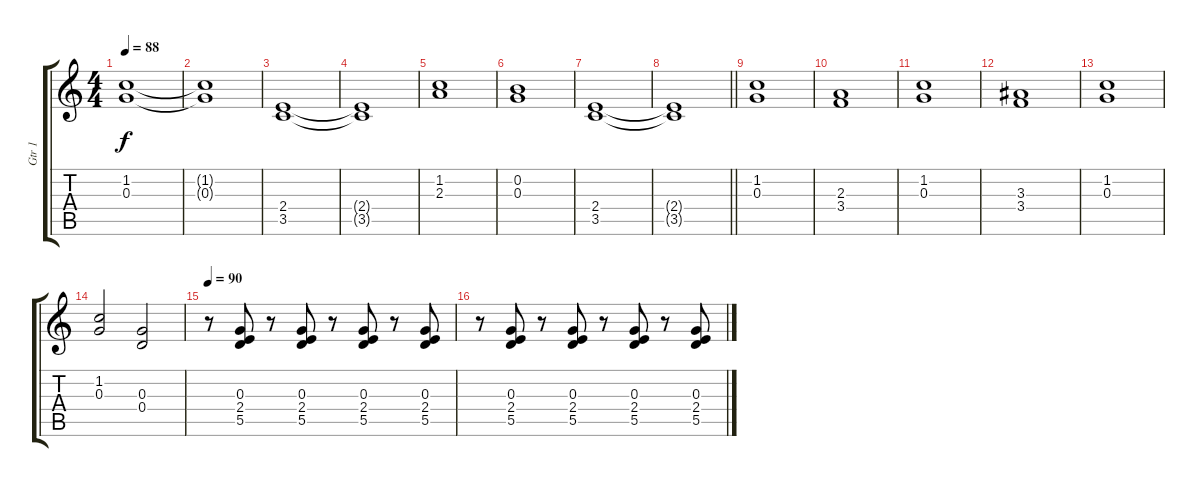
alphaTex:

\track ("Gtr 1" "Gtr 1") {instrument overdrivenguitar}
\staff {score tabs}
\tuning (E4 B3 G3 D3 A2 E2) {hide}
\ts (4 4)
\tempo 88
\clef g2
\ks c
(1.2 0.3).1{dy f} |
(1.2{t} 0.3{t}).1 |
(2.4 3.5).1 |
(2.4{t} 3.5{t}).1 |
(1.2 2.3).1 |
(0.2 0.3).1 |
(2.4 3.5).1 |
\barLineRight lightlight
(2.4{t} 3.5{t}).1 |
(1.2 0.3).1 |
(2.3 3.4).1 |
(1.2 0.3).1 |
(3.3 3.4).1 |
(1.2 0.3).1 |
(1.2 0.3).2 (0.3 0.4).2 |
\tempo 90
r.8 (0.3 2.4 5.5).8 r.8 (0.3 2.4 5.5).8 r.8 (0.3 2.4 5.5).8 r.8 (0.3 2.4 5.5).8 |
r.8 (0.3 2.4 5.5).8 r.8 (0.3 2.4 5.5).8 r.8 (0.3 2.4 5.5).8 r.8 (0.3 2.4 5.5).8
